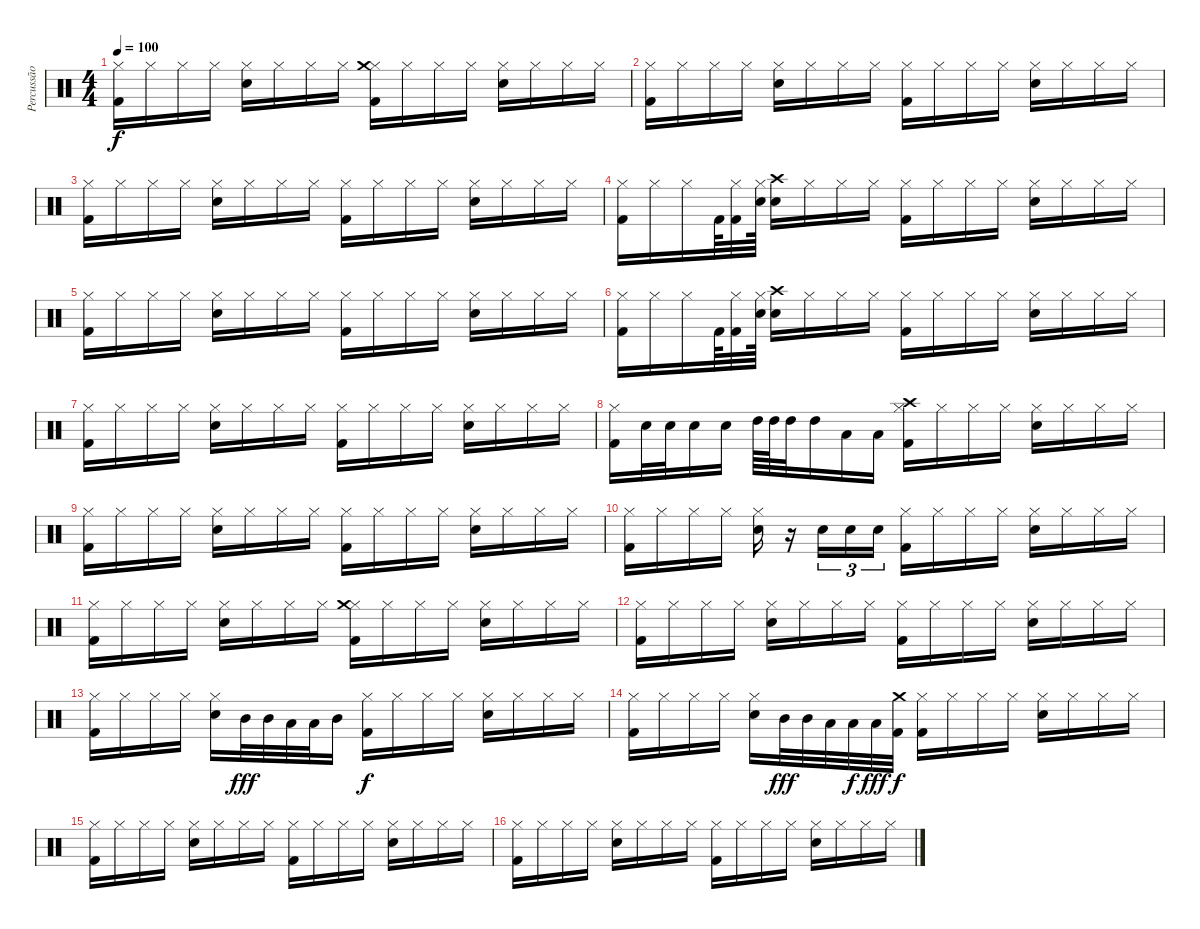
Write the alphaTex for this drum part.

\track ("Percussão" "Percussão") {instrument percussion}
\staff {score}
\articulation defaults
\ts (4 4)
\tempo 100
\clef neutral
\ks c
("Hi-Hat (closed)" "Kick (hit) 2").16{dy f} "Hi-Hat (closed)".16 "Hi-Hat (closed)".16 "Hi-Hat (closed)".16 ("Hi-Hat (closed)" "Snare (hit) 2").16 "Hi-Hat (closed)".16 "Hi-Hat (closed)".16 "Hi-Hat (closed)".16 ("Hi-Hat (closed)" "Kick (hit) 2" "Crash medium (hit)").16 "Hi-Hat (closed)".16 "Hi-Hat (closed)".16 "Hi-Hat (closed)".16 ("Hi-Hat (closed)" "Snare (hit) 2").16 "Hi-Hat (closed)".16 "Hi-Hat (closed)".16 "Hi-Hat (closed)".16 |
("Hi-Hat (closed)" "Kick (hit) 2").16 "Hi-Hat (closed)".16 "Hi-Hat (closed)".16 "Hi-Hat (closed)".16 ("Hi-Hat (closed)" "Snare (hit) 2").16 "Hi-Hat (closed)".16 "Hi-Hat (closed)".16 "Hi-Hat (closed)".16 ("Hi-Hat (closed)" "Kick (hit) 2").16 "Hi-Hat (closed)".16 "Hi-Hat (closed)".16 "Hi-Hat (closed)".16 ("Hi-Hat (closed)" "Snare (hit) 2").16 "Hi-Hat (closed)".16 "Hi-Hat (closed)".16 "Hi-Hat (closed)".16 |
("Hi-Hat (closed)" "Kick (hit) 2").16 "Hi-Hat (closed)".16 "Hi-Hat (closed)".16 "Hi-Hat (closed)".16 ("Hi-Hat (closed)" "Snare (hit) 2").16 "Hi-Hat (closed)".16 "Hi-Hat (closed)".16 "Hi-Hat (closed)".16 ("Hi-Hat (closed)" "Kick (hit) 2").16 "Hi-Hat (closed)".16 "Hi-Hat (closed)".16 "Hi-Hat (closed)".16 ("Hi-Hat (closed)" "Snare (hit) 2").16 "Hi-Hat (closed)".16 "Hi-Hat (closed)".16 "Hi-Hat (closed)".16 |
("Hi-Hat (closed)" "Kick (hit) 2").16 "Hi-Hat (closed)".16 "Hi-Hat (closed)".16 "Kick (hit) 2".64 ("Hi-Hat (closed)" "Kick (hit) 2").32 ("Hi-Hat (closed)" "Snare (hit) 2").64 ("Crash high (hit)" "Snare (hit) 2").16 "Hi-Hat (closed)".16 "Hi-Hat (closed)".16 "Hi-Hat (closed)".16 ("Hi-Hat (closed)" "Kick (hit) 2").16 "Hi-Hat (closed)".16 "Hi-Hat (closed)".16 "Hi-Hat (closed)".16 ("Hi-Hat (closed)" "Snare (hit) 2").16 "Hi-Hat (closed)".16 "Hi-Hat (closed)".16 "Hi-Hat (closed)".16 |
("Hi-Hat (closed)" "Kick (hit) 2").16 "Hi-Hat (closed)".16 "Hi-Hat (closed)".16 "Hi-Hat (closed)".16 ("Hi-Hat (closed)" "Snare (hit) 2").16 "Hi-Hat (closed)".16 "Hi-Hat (closed)".16 "Hi-Hat (closed)".16 ("Hi-Hat (closed)" "Kick (hit) 2").16 "Hi-Hat (closed)".16 "Hi-Hat (closed)".16 "Hi-Hat (closed)".16 ("Hi-Hat (closed)" "Snare (hit) 2").16 "Hi-Hat (closed)".16 "Hi-Hat (closed)".16 "Hi-Hat (closed)".16 |
("Hi-Hat (closed)" "Kick (hit) 2").16 "Hi-Hat (closed)".16 "Hi-Hat (closed)".16 "Kick (hit) 2".64 ("Hi-Hat (closed)" "Kick (hit) 2").32 ("Hi-Hat (closed)" "Snare (hit) 2").64 ("Crash high (hit)" "Snare (hit) 2").16 "Hi-Hat (closed)".16 "Hi-Hat (closed)".16 "Hi-Hat (closed)".16 ("Hi-Hat (closed)" "Kick (hit) 2").16 "Hi-Hat (closed)".16 "Hi-Hat (closed)".16 "Hi-Hat (closed)".16 ("Hi-Hat (closed)" "Snare (hit) 2").16 "Hi-Hat (closed)".16 "Hi-Hat (closed)".16 "Hi-Hat (closed)".16 |
("Hi-Hat (closed)" "Kick (hit) 2").16 "Hi-Hat (closed)".16 "Hi-Hat (closed)".16 "Hi-Hat (closed)".16 ("Hi-Hat (closed)" "Snare (hit) 2").16 "Hi-Hat (closed)".16 "Hi-Hat (closed)".16 "Hi-Hat (closed)".16 ("Hi-Hat (closed)" "Kick (hit) 2").16 "Hi-Hat (closed)".16 "Hi-Hat (closed)".16 "Hi-Hat (closed)".16 ("Hi-Hat (closed)" "Snare (hit) 2").16 "Hi-Hat (closed)".16 "Hi-Hat (closed)".16 "Hi-Hat (closed)".16 |
("Hi-Hat (closed)" "Kick (hit) 2").16 "Snare (hit) 2".32 "Snare (hit) 2".32 "Snare (hit) 2".16 "Snare (hit) 2".16 "High Tom (hit)".64 "High Tom (hit)".64 "High Tom (hit)".32 "High Tom (hit)".16 "Low Tom (hit)".16 "Low Tom (hit)".16 ("Hi-Hat (closed)" "Kick (hit) 2" "Crash high (hit)").16 "Hi-Hat (closed)".16 "Hi-Hat (closed)".16 "Hi-Hat (closed)".16 ("Hi-Hat (closed)" "Snare (hit) 2").16 "Hi-Hat (closed)".16 "Hi-Hat (closed)".16 "Hi-Hat (closed)".16 |
("Hi-Hat (closed)" "Kick (hit) 2").16 "Hi-Hat (closed)".16 "Hi-Hat (closed)".16 "Hi-Hat (closed)".16 ("Hi-Hat (closed)" "Snare (hit) 2").16 "Hi-Hat (closed)".16 "Hi-Hat (closed)".16 "Hi-Hat (closed)".16 ("Hi-Hat (closed)" "Kick (hit) 2").16 "Hi-Hat (closed)".16 "Hi-Hat (closed)".16 "Hi-Hat (closed)".16 ("Hi-Hat (closed)" "Snare (hit) 2").16 "Hi-Hat (closed)".16 "Hi-Hat (closed)".16 "Hi-Hat (closed)".16 |
("Hi-Hat (closed)" "Kick (hit) 2").16 "Hi-Hat (closed)".16 "Hi-Hat (closed)".16 "Hi-Hat (closed)".16 ("Hi-Hat (closed)" "Snare (hit) 2").16 r.16 "Snare (hit) 2".16{tu (3 2)} "Snare (hit) 2".16{tu (3 2)} "Snare (hit) 2".16{tu (3 2)} ("Hi-Hat (closed)" "Kick (hit) 2").16 "Hi-Hat (closed)".16 "Hi-Hat (closed)".16 "Hi-Hat (closed)".16 ("Hi-Hat (closed)" "Snare (hit) 2").16 "Hi-Hat (closed)".16 "Hi-Hat (closed)".16 "Hi-Hat (closed)".16 |
("Hi-Hat (closed)" "Kick (hit) 2").16 "Hi-Hat (closed)".16 "Hi-Hat (closed)".16 "Hi-Hat (closed)".16 ("Hi-Hat (closed)" "Snare (hit) 2").16 "Hi-Hat (closed)".16 "Hi-Hat (closed)".16 "Hi-Hat (closed)".16 ("Hi-Hat (closed)" "Kick (hit) 2" "Crash medium (hit)").16 "Hi-Hat (closed)".16 "Hi-Hat (closed)".16 "Hi-Hat (closed)".16 ("Hi-Hat (closed)" "Snare (hit) 2").16 "Hi-Hat (closed)".16 "Hi-Hat (closed)".16 "Hi-Hat (closed)".16 |
("Hi-Hat (closed)" "Kick (hit) 2").16 "Hi-Hat (closed)".16 "Hi-Hat (closed)".16 "Hi-Hat (closed)".16 ("Hi-Hat (closed)" "Snare (hit) 2").16 "Hi-Hat (closed)".16 "Hi-Hat (closed)".16 "Hi-Hat (closed)".16 ("Hi-Hat (closed)" "Kick (hit) 2").16 "Hi-Hat (closed)".16 "Hi-Hat (closed)".16 "Hi-Hat (closed)".16 ("Hi-Hat (closed)" "Snare (hit) 2").16 "Hi-Hat (closed)".16 "Hi-Hat (closed)".16 "Hi-Hat (closed)".16 |
("Hi-Hat (closed)" "Kick (hit) 2").16 "Hi-Hat (closed)".16 "Hi-Hat (closed)".16 "Hi-Hat (closed)".16 ("Hi-Hat (closed)" "Snare (hit) 2").16 "Mid Tom (hit)".32{dy fff} "Mid Tom (hit)".32 "Low Tom (hit)".32 "Low Tom (hit)".32 "Mid Tom (hit)".16 ("Hi-Hat (closed)" "Kick (hit) 2").16{dy f} "Hi-Hat (closed)".16 "Hi-Hat (closed)".16 "Hi-Hat (closed)".16 ("Hi-Hat (closed)" "Snare (hit) 2").16 "Hi-Hat (closed)".16 "Hi-Hat (closed)".16 "Hi-Hat (closed)".16 |
("Hi-Hat (closed)" "Kick (hit) 2").16 "Hi-Hat (closed)".16 "Hi-Hat (closed)".16 "Hi-Hat (closed)".16 ("Hi-Hat (closed)" "Snare (hit) 2").16 "Mid Tom (hit)".32{dy fff} "Mid Tom (hit)".32 "Low Tom (hit)".32 "Low Tom (hit)".32{dy f} "Low Tom (hit)".32{dy fff} ("Kick (hit) 2" "Crash medium (hit)").32{dy f} ("Hi-Hat (closed)" "Kick (hit) 2").16 "Hi-Hat (closed)".16 "Hi-Hat (closed)".16 "Hi-Hat (closed)".16 ("Hi-Hat (closed)" "Snare (hit) 2").16 "Hi-Hat (closed)".16 "Hi-Hat (closed)".16 "Hi-Hat (closed)".16 |
("Hi-Hat (closed)" "Kick (hit) 2").16 "Hi-Hat (closed)".16 "Hi-Hat (closed)".16 "Hi-Hat (closed)".16 ("Hi-Hat (closed)" "Snare (hit) 2").16 "Hi-Hat (closed)".16 "Hi-Hat (closed)".16 "Hi-Hat (closed)".16 ("Hi-Hat (closed)" "Kick (hit) 2").16 "Hi-Hat (closed)".16 "Hi-Hat (closed)".16 "Hi-Hat (closed)".16 ("Hi-Hat (closed)" "Snare (hit) 2").16 "Hi-Hat (closed)".16 "Hi-Hat (closed)".16 "Hi-Hat (closed)".16 |
("Hi-Hat (closed)" "Kick (hit) 2").16 "Hi-Hat (closed)".16 "Hi-Hat (closed)".16 "Hi-Hat (closed)".16 ("Hi-Hat (closed)" "Snare (hit) 2").16 "Hi-Hat (closed)".16 "Hi-Hat (closed)".16 "Hi-Hat (closed)".16 ("Hi-Hat (closed)" "Kick (hit) 2").16 "Hi-Hat (closed)".16 "Hi-Hat (closed)".16 "Hi-Hat (closed)".16 ("Hi-Hat (closed)" "Snare (hit) 2").16 "Hi-Hat (closed)".16 "Hi-Hat (closed)".16 "Hi-Hat (closed)".16
